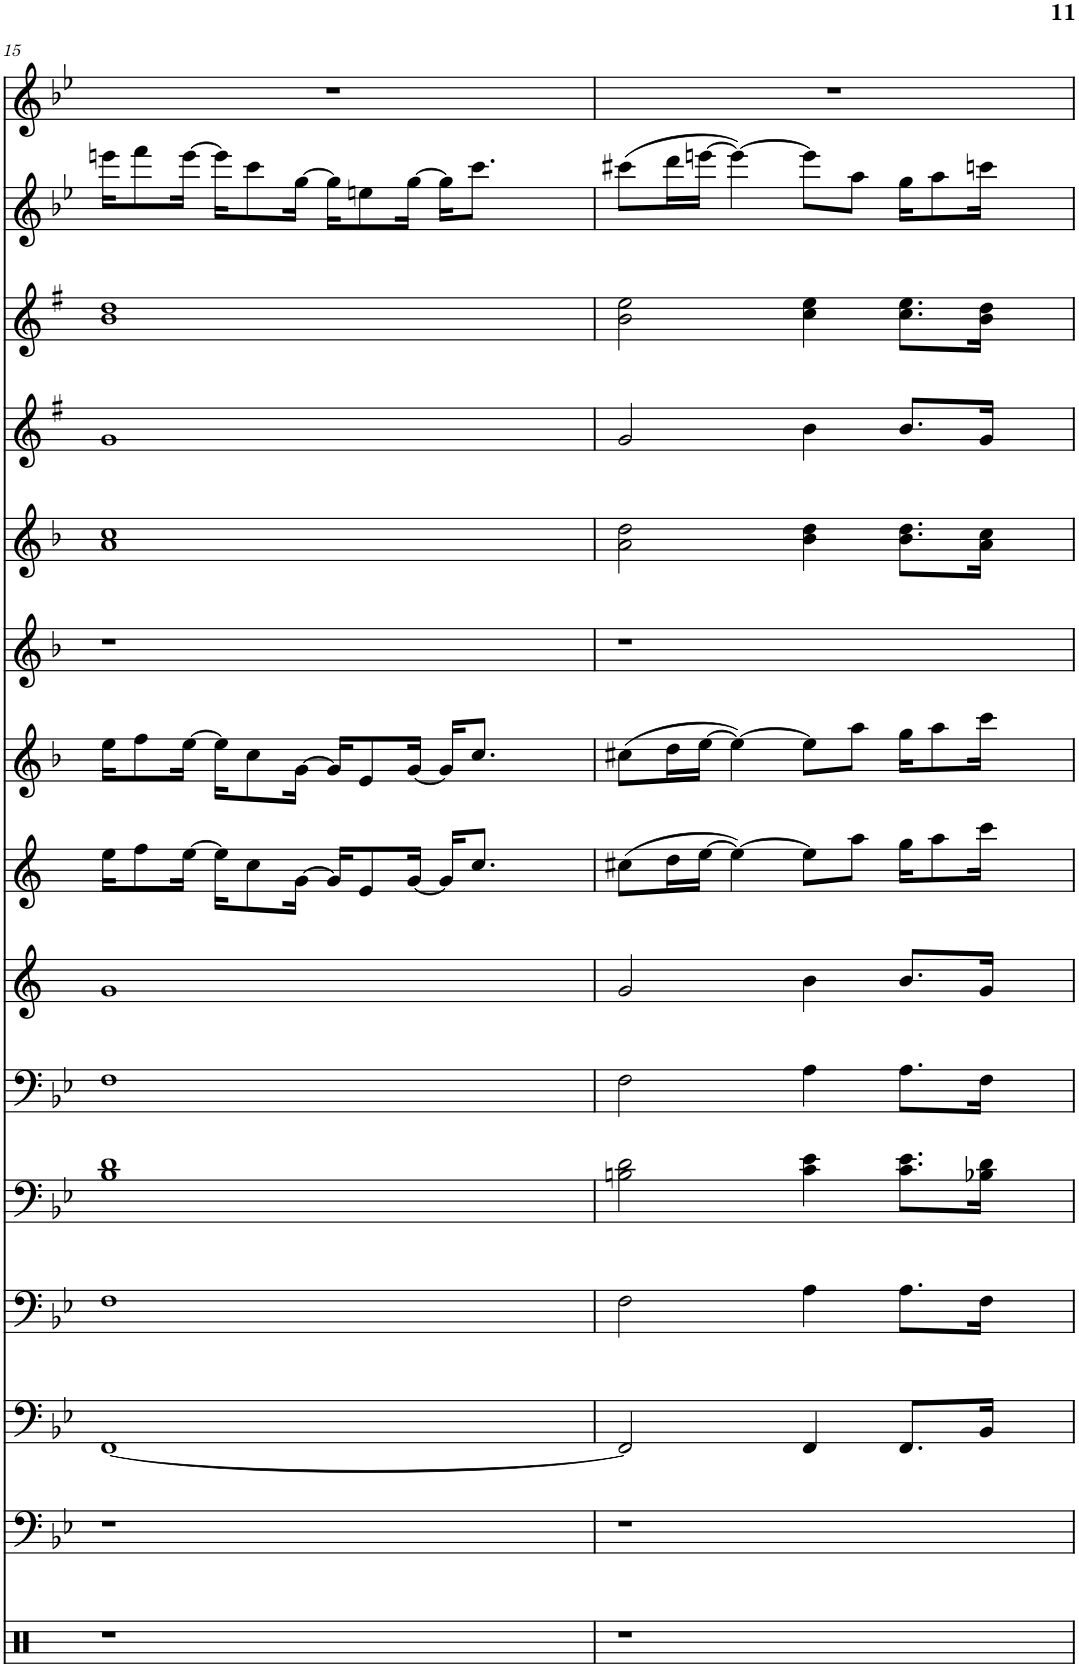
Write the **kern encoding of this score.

**kern	**kern	**kern	**kern	**kern	**kern	**kern	**kern	**kern	**kern	**kern	**kern	**kern	**kern	**kern
*part15	*part14	*part13	*part12	*part11	*part10	*part9	*part8	*part7	*part6	*part5	*part4	*part3	*part2	*part1
*staff15	*staff14	*staff13	*staff12	*staff11	*staff10	*staff9	*staff8	*staff7	*staff6	*staff5	*staff4	*staff3	*staff2	*staff1
*I"Voice	*I"Voice	*I"Voice	*I"Voice	*I"Voice	*I"Voice	*I"Voice	*I"Voice	*I"Voice	*I"Voice	*I"Voice	*I"Voice	*I"Voice	*I"Voice	*I"Voice
*I'V	*I'V	*I'V	*I'V	*I'V	*I'V	*I'V	*I'V	*I'V	*I'V	*I'V	*I'V	*I'V	*I'V	*I'V
!!LO:PB:g=z
*clefX	*clefX	*clefF4	*clefF4	*clefF4	*clefF4	*clefG2	*clefG2	*clefG2	*clefG2	*clefG2	*clefG2	*clefG2	*clefG2	*clefG2
*k[]	*k[b-e-]	*k[b-e-]	*k[b-e-]	*k[b-e-]	*k[b-e-]	*k[]	*k[]	*k[b-]	*k[b-]	*k[b-]	*k[f#]	*k[f#]	*k[b-e-]	*k[b-e-]
*M4/4	*M4/4	*M4/4	*M4/4	*M4/4	*M4/4	*M4/4	*M4/4	*M4/4	*M4/4	*M4/4	*M4/4	*M4/4	*M4/4	*
*met(c)	*met(c)	*met(c)	*met(c)	*met(c)	*met(c)	*met(c)	*met(c)	*met(c)	*met(c)	*met(c)	*met(c)	*met(c)	*met(c)	*
=15	=15	=15	=15	=15	=15	=15	=15	=15	=15	=15	=15	=15	=15	=15
1r	1r	[<1FF	1F	1B- 1d	1F	1g	16ee\KL	16ee\KL	1r	1a 1cc	1g	1b 1dd	16eeen\KL	1r
.	.	.	.	.	.	.	8ff\	8ff\	.	.	.	.	8fff\	.
.	.	.	.	.	.	.	[>16ee\Jk	[>16ee\Jk	.	.	.	.	[>16eee\Jk	.
.	.	.	.	.	.	.	16ee\KL]	16ee\KL]	.	.	.	.	16eee\KL]	.
.	.	.	.	.	.	.	8cc\	8cc\	.	.	.	.	8ccc\	.
.	.	.	.	.	.	.	[>16g\Jk	[>16g\Jk	.	.	.	.	[>16gg\Jk	.
.	.	.	.	.	.	.	16g/KL]	16g/KL]	.	.	.	.	16gg\KL]	.
.	.	.	.	.	.	.	8e/	8e/	.	.	.	.	8een\	.
.	.	.	.	.	.	.	[<16g/Jk	[<16g/Jk	.	.	.	.	[>16gg\Jk	.
.	.	.	.	.	.	.	16g/KL]	16g/KL]	.	.	.	.	16gg\KL]	.
.	.	.	.	.	.	.	8.cc/J	8.cc/J	.	.	.	.	8.ccc\J	.
8.ryy	8.ryy	8.ryy	8.ryy	8.ryy	8.ryy	8.ryy	8.ryy	8.ryy	8.ryy	8.ryy	8.ryy	8.ryy	8.ryy	8.ryy
=16	=16	=16	=16	=16	=16	=16	=16	=16	=16	=16	=16	=16	=16	=16
1r	1r	2FF/]	2F\	2Bn\ 2d\	2F\	2g/	(>8cc#X\L	(>8cc#X\L	1r	2a\ 2dd\	2g/	2b\ 2ee\	(>8ccc#X\L	1r
.	.	.	.	.	.	.	16dd\L	16dd\L	.	.	.	.	16ddd\L	.
.	.	.	.	.	.	.	[>16ee\JJ	[>16ee\JJ	.	.	.	.	[>16eeen\JJ	.
.	.	.	.	.	.	.	4ee\_)	4ee\_)	.	.	.	.	4eee\_)	.
.	.	4FF/	4A\	4c\ 4e-\	4A\	4b\	8ee\L]	8ee\L]	.	4b-\ 4dd\	4b\	4cc\ 4ee\	8eee\L]	.
.	.	.	.	.	.	.	8aa\J	8aa\J	.	.	.	.	8aa\J	.
.	.	8.FF/L	8.A\L	8.c\ 8.e-\L	8.A\L	8.b/L	16gg\KL	16gg\KL	.	8.b-\ 8.dd\L	8.b/L	8.cc\ 8.ee\L	16gg\KL	.
.	.	.	.	.	.	.	8aa\	8aa\	.	.	.	.	8aa\	.
.	.	16BB-/Jk	16F\Jk	16B-X\ 16d\Jk	16F\Jk	16g/Jk	16ccc\Jk	16ccc\Jk	.	16a\ 16cc\Jk	16g/Jk	16b\ 16dd\Jk	16cccn\Jk	.
8.ryy	8.ryy	8.ryy	8.ryy	8.ryy	8.ryy	8.ryy	8.ryy	8.ryy	8.ryy	8.ryy	8.ryy	8.ryy	8.ryy	8.ryy
=	=	=	=	=	=	=	=	=	=	=	=	=	=	=
*-	*-	*-	*-	*-	*-	*-	*-	*-	*-	*-	*-	*-	*-	*-
